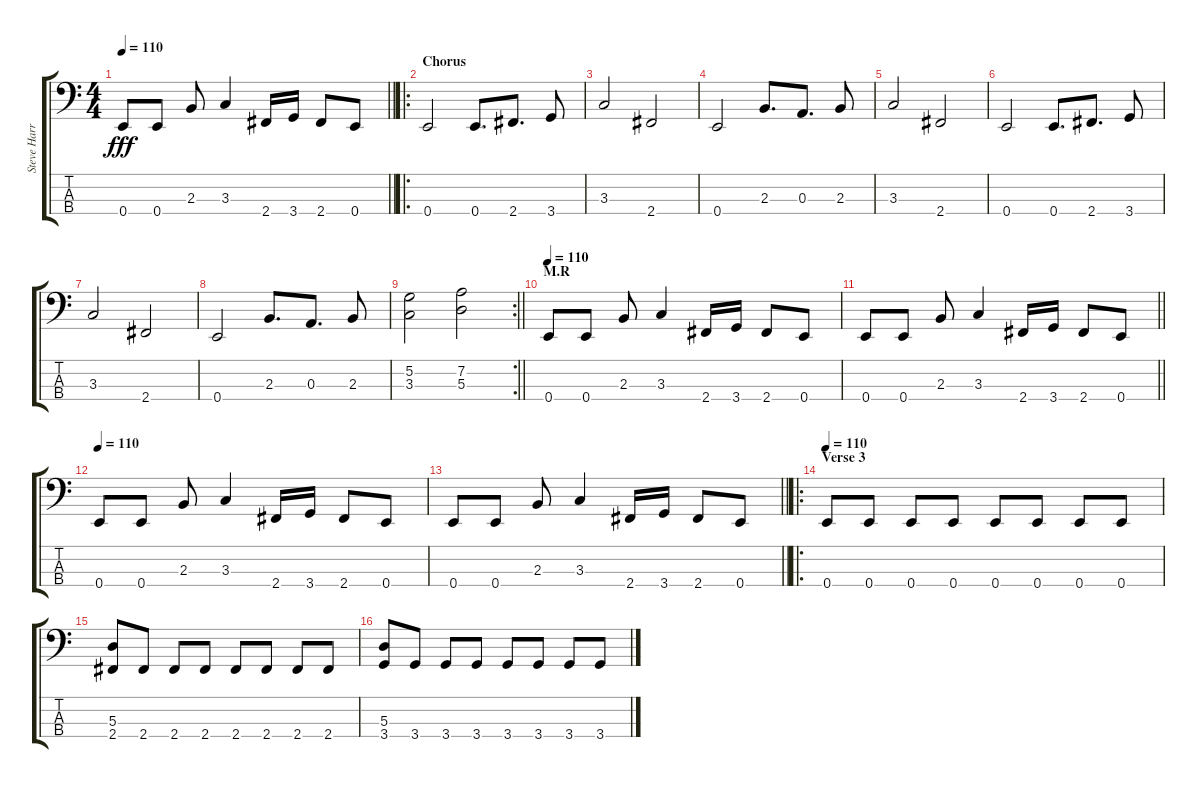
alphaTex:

\track ("Steve Harris" "Steve Harr") {solo instrument electricbassfinger}
\staff {score tabs}
\tuning (G2 D2 A1 E1) {hide}
\ts (4 4)
\tempo 110
\clef f4
\barLineRight lightlight
\ks c
0.4.8{dy fff} 0.4.8 2.3.8 3.3.4 2.4.16 3.4.16 2.4.8 0.4.8 |
\ro
\section ("" "Chorus")
0.4.2 0.4.8{d} 2.4.8{d} 3.4.8 |
3.3.2 2.4.2 |
0.4.2 2.3.8{d} 0.3.8{d} 2.3.8 |
3.3.2 2.4.2 |
0.4.2 0.4.8{d} 2.4.8{d} 3.4.8 |
3.3.2 2.4.2 |
0.4.2 2.3.8{d} 0.3.8{d} 2.3.8 |
\rc 2
\barLineRight lightlight
(5.2 3.3).2 (7.2 5.3).2 |
\section ("" "M.R")
\tempo 110
0.4.8 0.4.8 2.3.8 3.3.4 2.4.16 3.4.16 2.4.8 0.4.8 |
\barLineRight lightlight
0.4.8 0.4.8 2.3.8 3.3.4 2.4.16 3.4.16 2.4.8 0.4.8 |
\tempo 110
0.4.8 0.4.8 2.3.8 3.3.4 2.4.16 3.4.16 2.4.8 0.4.8 |
\barLineRight lightlight
0.4.8 0.4.8 2.3.8 3.3.4 2.4.16 3.4.16 2.4.8 0.4.8 |
\ro
\section ("" "Verse 3")
\tempo 110
0.4.8 0.4.8 0.4.8 0.4.8 0.4.8 0.4.8 0.4.8 0.4.8 |
(5.3 2.4).8 2.4.8 2.4.8 2.4.8 2.4.8 2.4.8 2.4.8 2.4.8 |
(5.3 3.4).8 3.4.8 3.4.8 3.4.8 3.4.8 3.4.8 3.4.8 3.4.8
